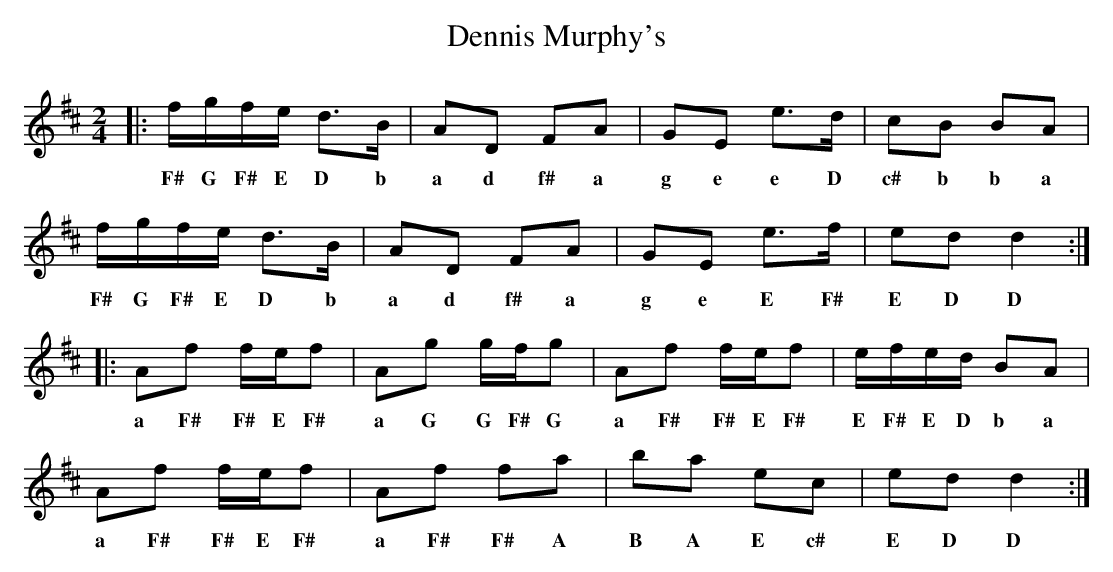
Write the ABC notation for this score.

X:1
T:Dennis Murphy's
M:2/4
L:1/8
K:D
|:f/g/f/e/ d>B|AD FA|GE e>d|cB BA|
w:F# G F# E D b a d f# a g e e D c# b b a
f/g/f/e/ d>B|AD FA|GE e>f|ed d2:|
w:F# G F# E D b a d f# a g e E F# E D D
|:Af f/e/f|Ag g/f/g|Af f/e/f|e/f/e/d/ BA|
w:a F# F# E F# a G G F# G a F# F# E F# E F# E D  b a
Af f/e/f|Af fa|ba ec|ed d2:|
w:a F# F# E F# a F# F# A B A E c# E D D
